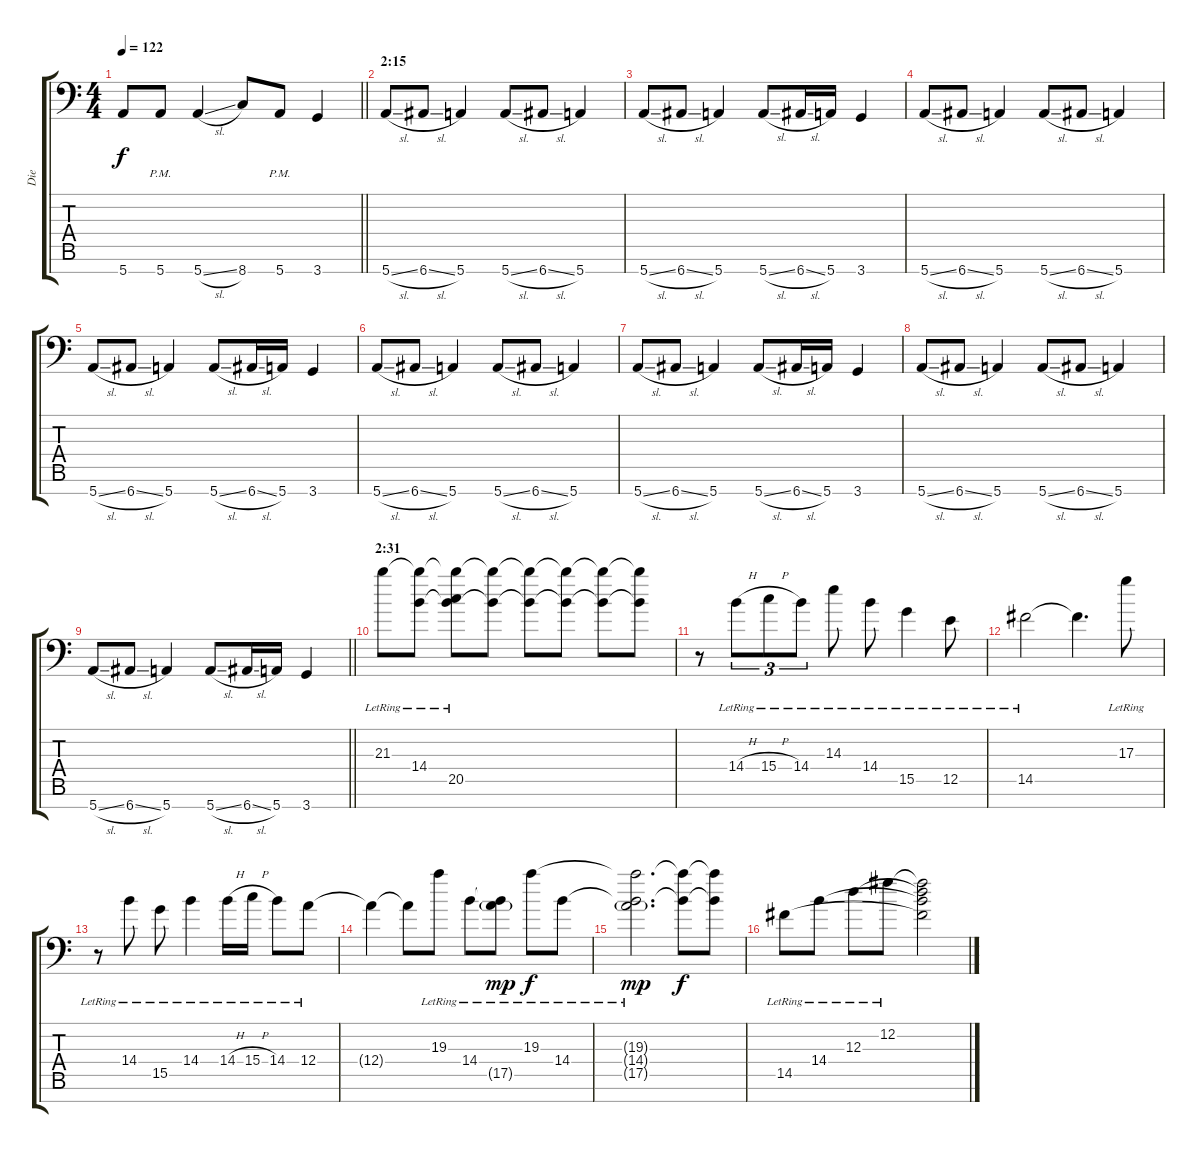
\track ("Die" "Die") {instrument overdrivenguitar}
\staff {score tabs}
\tuning (B3 Gb3 D3 A2 E2 B1 E1) {hide}
\ts (4 4)
\tempo 122
\clef f4
\barLineRight lightlight
\ks c
5.7{t}.8{dy f} 5.7{pm}.8 5.7{sl}.4 8.7.8 5.7{pm}.8 3.7.4 |
\section ("" "2:15")
5.7{sl}.8 6.7{sl}.8 5.7.4 5.7{sl}.8 6.7{sl}.8 5.7.4 |
5.7{sl}.8 6.7{sl}.8 5.7.4 5.7{sl}.8 6.7{sl}.16 5.7.16 3.7.4 |
5.7{sl}.8 6.7{sl}.8 5.7.4 5.7{sl}.8 6.7{sl}.8 5.7.4 |
5.7{sl}.8 6.7{sl}.8 5.7.4 5.7{sl}.8 6.7{sl}.16 5.7.16 3.7.4 |
5.7{sl}.8 6.7{sl}.8 5.7.4 5.7{sl}.8 6.7{sl}.8 5.7.4 |
5.7{sl}.8 6.7{sl}.8 5.7.4 5.7{sl}.8 6.7{sl}.16 5.7.16 3.7.4 |
5.7{sl}.8 6.7{sl}.8 5.7.4 5.7{sl}.8 6.7{sl}.8 5.7.4 |
\barLineRight lightlight
5.7{sl}.8 6.7{sl}.8 5.7.4 5.7{sl}.8 6.7{sl}.16 5.7.16 3.7.4 |
\section ("" "2:31")
21.3{lr}.8{instrument electricguitarclean} (21.3{t} 14.4{lr}).8 (21.3{t} 14.4{t} 20.5{lr}).8 (21.3{t} 14.4{t}).8 (21.3{t} 14.4{t}).8 (21.3{t} 14.4{t}).8 (21.3{t} 14.4{t}).8 (21.3{t} 14.4{t}).8 |
r.8 14.4{h lr}.8{tu (3 2)} 15.4{h lr}.8{tu (3 2)} 14.4{lr}.8{tu (3 2)} 14.3{lr}.8 14.4{lr}.8 15.5{lr}.4 12.5{lr}.8 |
14.5{lr}.2 14.5{t}.4{d} 17.3{lr}.8 |
r.8 14.4{lr}.8 15.5{lr}.8 14.4{lr}.4 14.4{h lr}.16 15.4{h lr}.16 14.4{lr}.8 12.4{lr}.8 |
12.4{t}.4 12.4{t}.8 19.3{lr}.8 14.4{lr}.8 (14.4{t} 17.5{g lr}).8{dy mp} 19.3{lr}.8{dy f} 14.4{lr}.8 |
(19.3{t} 14.4{t} 17.5{g lr}).2{d dy mp} (19.3{t} 14.4{t}).8{dy f} (19.3{t} 14.4{t}).8 |
14.5{lr}.8 14.4{lr}.8 12.3{lr}.8 12.2{lr}.8 (12.2{t} 12.3{t} 14.4{t} 14.5{t}).2
